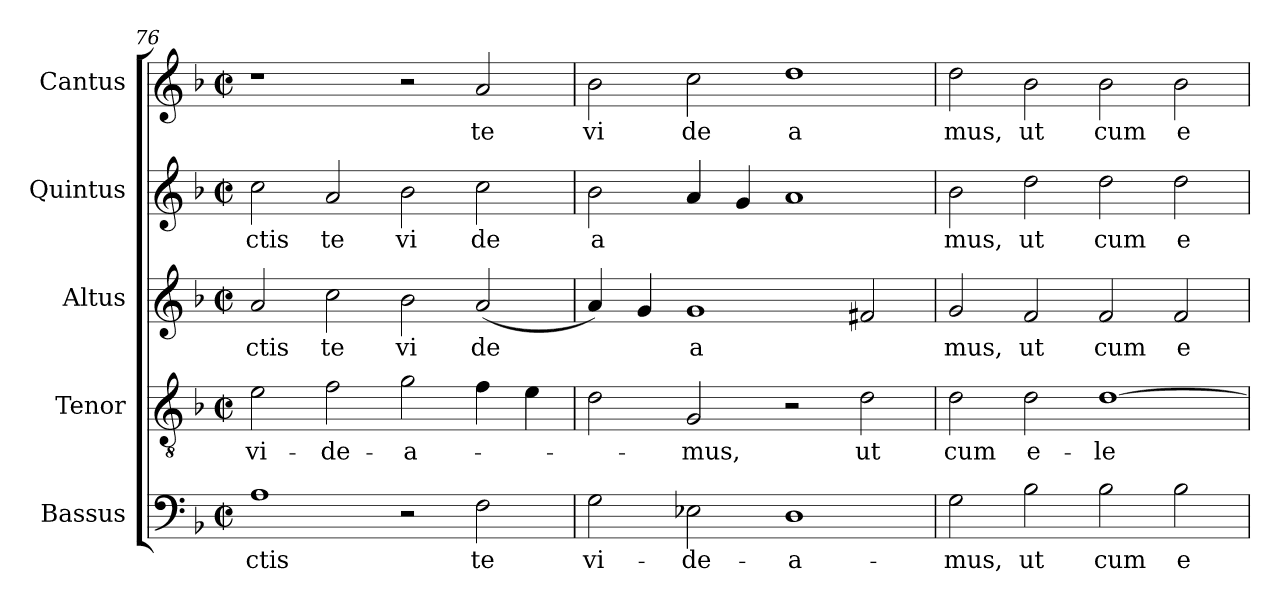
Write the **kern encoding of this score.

**kern	**text	**kern	**text	**kern	**text	**kern	**text	**kern	**text
*part5	*part5	*part4	*part4	*part3	*part3	*part2	*part2	*part1	*part1
*staff5	*staff5	*staff4	*staff4	*staff3	*staff3	*staff2	*staff2	*staff1	*staff1
*I"Bassus	*	*I"Tenor	*	*I"Altus	*	*I"Quintus	*	*I"Cantus	*
!!LO:LB:g=z
*clefF4	*	*clefGv2	*	*clefG2	*	*clefG2	*	*clefG2	*
*k[b-]	*	*k[b-]	*	*k[b-]	*	*k[b-]	*	*k[b-]	*
*F:	*	*F:	*	*F:	*	*F:	*	*F:	*
*M2/2	*	*M2/2	*	*M2/2	*	*M2/2	*	*M2/2	*
*met(c|)	*	*met(c|)	*	*met(c|)	*	*met(c|)	*	*met(c|)	*
=76	=76	=76	=76	=76	=76	=76	=76	=76	=76
!	!LO:LY:b:cj	!	!LO:LY:b:cj	!	!LO:LY:b:cj	!	!LO:LY:b:cj	!	!
1A	ctis	2e\	vi-	2a/	ctis	2cc\	ctis	1r	.
!	!	!	!LO:LY:b:cj	!	!LO:LY:b:cj	!	!LO:LY:b:cj	!	!
.	.	2f\	-de-	2cc\	te	2a/	te	.	.
!	!	!	!LO:LY:b:cj	!	!LO:LY:b:cj	!	!LO:LY:b:cj	!	!
2r	.	2g\	-a-	2b-\	vi	2b-\	vi	2r	.
!	!LO:LY:b:cj	!	!	!	!LO:LY:b:cj	!	!LO:LY:b:cj	!	!LO:LY:b:cj
2F\	te	4f\	.	(<2a/	de	2cc\	de	2a/	te
.	.	4e\	.	.	.	.	.	.	.
=77	=77	=77	=77	=77	=77	=77	=77	=77	=77
!	!LO:LY:b:cj	!	!	!	!	!	!LO:LY:b:cj	!	!LO:LY:b:cj
2G\	vi-	2d\	.	4a/)	.	2b-\	a	2b-\	vi
.	.	.	.	4g/	.	.	.	.	.
!	!LO:LY:b:cj	!	!LO:LY:b:cj	!	!LO:LY:b:rj	!	!	!	!LO:LY:b:cj
2E-X\	-de-	2G/	-mus,	1g	a	4a/	.	2cc\	de
.	.	.	.	.	.	4g/	.	.	.
!	!LO:LY:b:cj	!	!	!	!	!	!	!	!LO:LY:b:cj
1D	-a-	2r	.	.	.	1a	.	1dd	a
!	!	!	!LO:LY:b:cj	!	!	!	!	!	!
.	.	2d\	ut	2f#/	.	.	.	.	.
=78	=78	=78	=78	=78	=78	=78	=78	=78	=78
!	!LO:LY:b:cj	!	!LO:LY:b:cj	!	!LO:LY:b:cj	!	!LO:LY:b:cj	!	!LO:LY:b:cj
2G\	-mus,	2d\	cum	2g/	mus,	2b-\	mus,	2dd\	mus,
!	!LO:LY:b:cj	!	!LO:LY:b:cj	!	!LO:LY:b:cj	!	!LO:LY:b:cj	!	!LO:LY:b:cj
2B-\	ut	2d\	e-	2f/	ut	2dd\	ut	2b-\	ut
!	!LO:LY:b:cj	!	!LO:LY:b:cj	!	!LO:LY:b:cj	!	!LO:LY:b:cj	!	!LO:LY:b:cj
2B-\	cum	[>1d	-le-	2f/	cum	2dd\	cum	2b-\	cum
!	!LO:LY:b:cj	!	!	!	!LO:LY:b:cj	!	!LO:LY:b:cj	!	!LO:LY:b:cj
2B-\	e-	.	.	2f/	e	2dd\	e	2b-\	e
=	=	=	=	=	=	=	=	=	=
*-	*-	*-	*-	*-	*-	*-	*-	*-	*-
